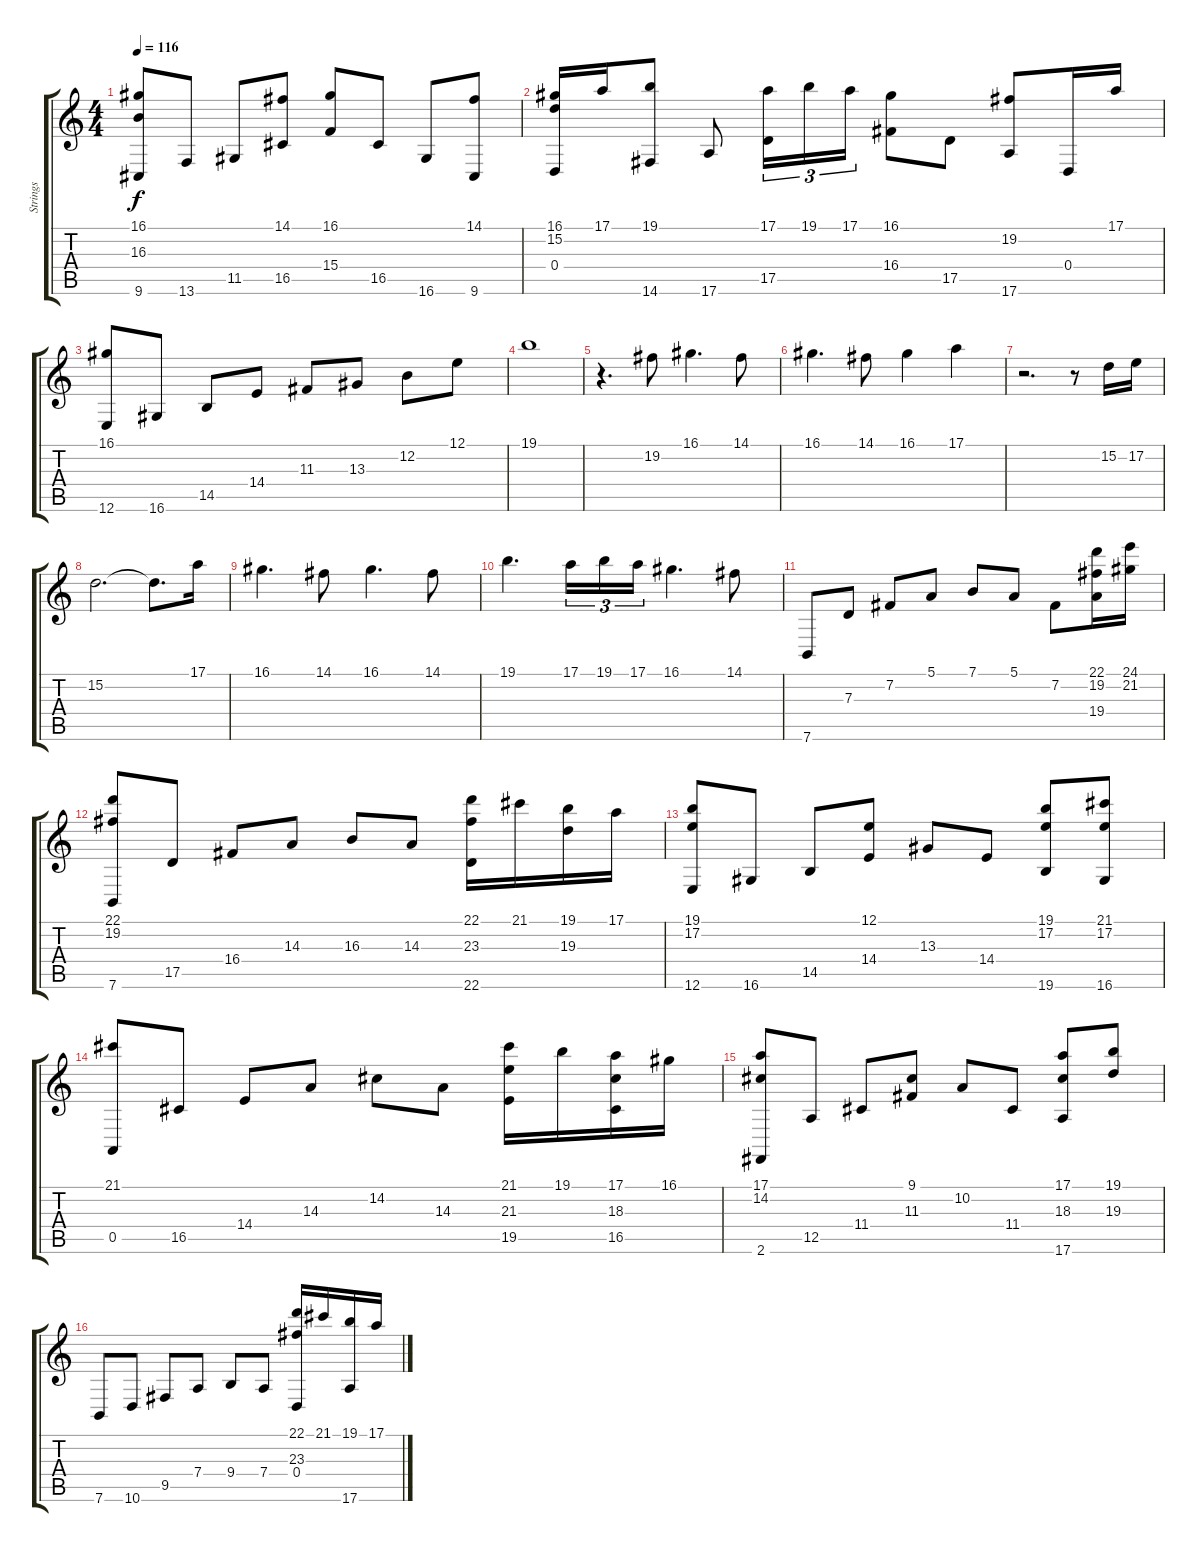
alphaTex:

\track ("Strings" "Strings") {instrument stringensemble1}
\staff {score tabs}
\tuning (E4 B3 G3 D3 A2 E2) {hide}
\ts (4 4)
\tempo 116
\clef g2
\ks c
(16.1 16.3 9.6).8{dy f} 13.6.8 11.5.8 (14.1 16.5).8 (16.1 15.4).8 16.5.8 16.6.8 (14.1 9.6).8 |
(16.1 15.2 0.4).16 17.1.16 (19.1 14.6).8 17.6.8 (17.1 17.5).16{tu (3 2)} 19.1.16{tu (3 2)} 17.1.16{tu (3 2)} (16.1 16.4).8 17.5.8 (19.2 17.6).8 0.4.16 17.1.16 |
(16.1 12.6).8 16.6.8 14.5.8 14.4.8 11.3.8 13.3.8 12.2.8 12.1.8 |
19.1.1 |
r.4{d} 19.2.8 16.1.4{d} 14.1.8 |
16.1.4{d} 14.1.8 16.1.4 17.1.4 |
r.2{d} r.8 15.2.16 17.2.16 |
15.2.2{d} 15.2{t}.8{d} 17.1.16 |
16.1.4{d} 14.1.8 16.1.4{d} 14.1.8 |
19.1.4{d} 17.1.16{tu (3 2)} 19.1.16{tu (3 2)} 17.1.16{tu (3 2)} 16.1.4{d} 14.1.8 |
7.6.8 7.3.8 7.2.8 5.1.8 7.1.8 5.1.8 7.2.8 (22.1 19.2 19.4).16 (24.1 21.2).16 |
(22.1 19.2 7.6).8 17.5.8 16.4.8 14.3.8 16.3.8 14.3.8 (22.1 23.3 22.6).16 21.1.16 (19.1 19.3).16 17.1.16 |
(19.1 17.2 12.6).8 16.6.8 14.5.8 (12.1 14.4).8 13.3.8 14.4.8 (19.1 17.2 19.6).8 (21.1 17.2 16.6).8 |
(21.1 0.5).8 16.5.8 14.4.8 14.3.8 14.2.8 14.3.8 (21.1 21.3 19.5).16 19.1.16 (17.1 18.3 16.5).16 16.1.16 |
(17.1 14.2 2.6).8 12.5.8 11.4.8 (9.1 11.3).8 10.2.8 11.4.8 (17.1 18.3 17.6).8 (19.1 19.3).8 |
7.6.8 10.6.8 9.5.8 7.4.8 9.4.8 7.4.8 (22.1 23.3 0.4).16 21.1.16 (19.1 17.6).16 17.1.16
